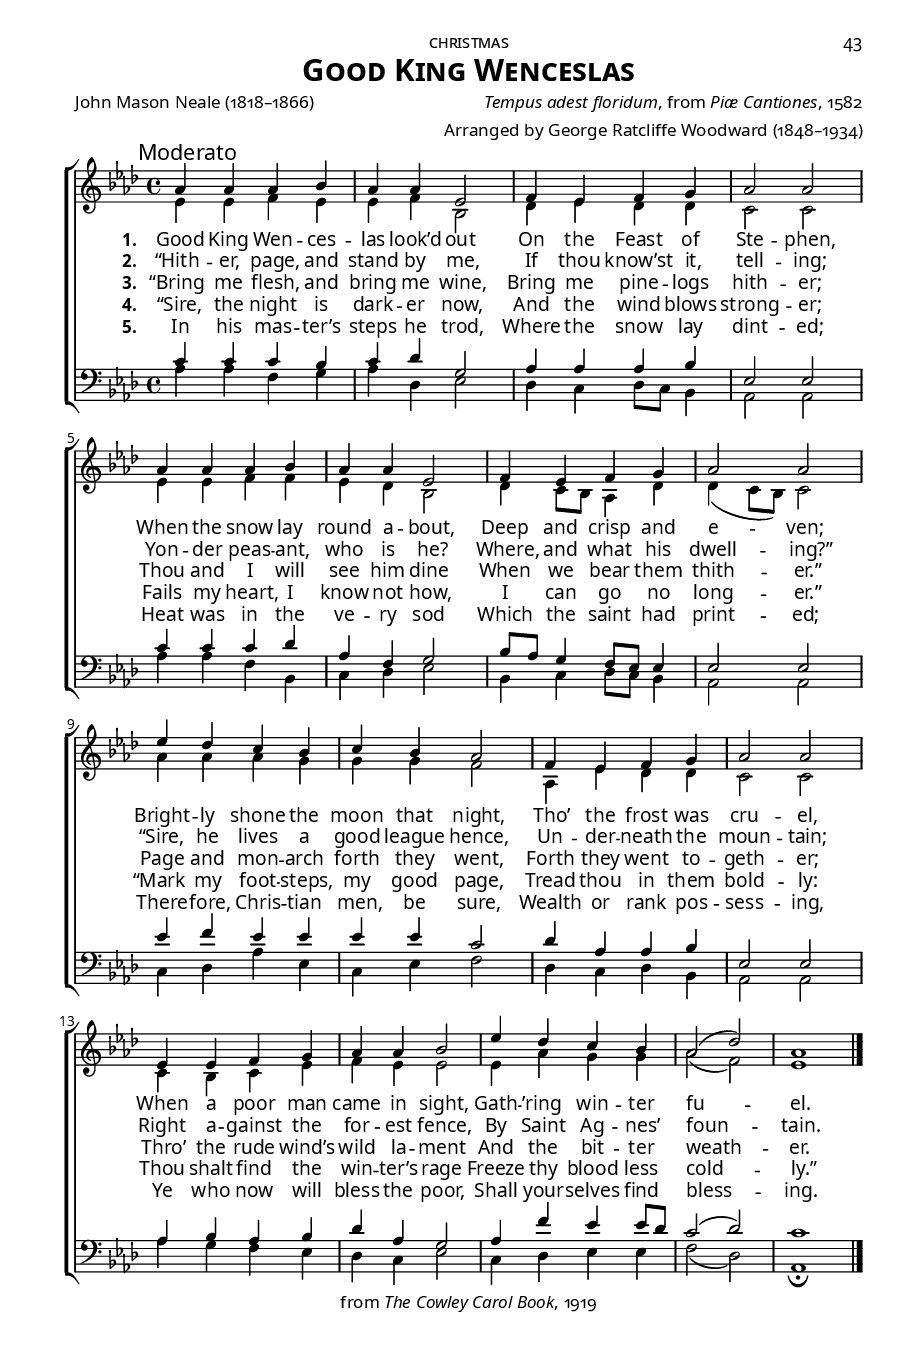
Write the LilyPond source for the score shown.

\version "2.14.2"
\include "util.ly"
\header {
  title = \markup{\override #'(font-name . "Garamond Premier Pro Semibold"){ \abs-fontsize #15 \smallCapsOldStyle"Good King Wenceslas"}}
  poet = \markup\oldStyleNum"John Mason Neale (1818–1866)"
  composer = \markup \concat{ \italic "Tempus adest floridum" ", from " \italic "Piæ Cantiones" \oldStyleNum", 1582"}
  arranger = \markup\oldStyleNum"Arranged by George Ratcliffe Woodward (1848–1934)"
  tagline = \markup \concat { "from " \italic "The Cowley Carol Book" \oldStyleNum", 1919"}
}
\paper {
  paper-height = 9\in
  paper-width = 6\in
  indent = 0\in
  %system-system-spacing = #'((basic-distance . 10) (padding . 0))
  system-system-spacing =
    #'((basic-distance . 0)
       (minimum-distance . 0)
       (padding . -15)
       (stretchability . 100))
  ragged-last-bottom = ##f
  ragged-bottom = ##f
  two-sided = ##t
  inner-margin = 0.5\in
  outer-margin = 0.25\in
  top-margin = 0.25\in
  bottom-margin = 0.25\in
  first-page-number = #043
  print-first-page-number = ##t
  headerLine = \markup{\override #'(font-name . "Garamond Premier Pro") \smallCapsOldStyle"christmas"}
  oddHeaderMarkup = \markup\fill-line{
     \override #'(font-name . "Garamond Premier Pro")\abs-fontsize #8.5
     \combine 
        \fill-line{"" \on-the-fly #print-page-number-check-first
        \oldStylePageNum""
        }
        \fill-line{\headerLine}
  }
  evenHeaderMarkup = \markup {
     \override #'(font-name . "Garamond Premier Pro")\abs-fontsize #8.5
     \combine
        \on-the-fly #print-page-number-check-first
        \oldStylePageNum""
        \fill-line{\headerLine}
  }
}
#(set-global-staff-size 15) \paper{ #(define fonts (make-pango-font-tree "GoudyOlSt BT" "Garamond Premier Pro" "Garamond Premier Pro" (/ 15 20))) }
global = {
  \key aes \major
  \time 4/4
  \override DynamicLineSpanner #'staff-padding = #0.0
  \override DynamicLineSpanner #'Y-extent = #'(0.2 . -0.2)
  \override TextScript #'staff-padding = #0.0
  \override TextScript #'Y-extent = #'(0 . -0)
}

sopMusic = \relative c'' {
  \once \override Score.RehearsalMark #'self-alignment-X = #LEFT
  \mark "Moderato"
  aes4 aes aes bes |
  aes aes ees2 |
  f4 ees f g |
  aes2 aes |
  
  aes4 aes aes bes |
  aes aes ees2 |
  f4 ees f g |
  aes2 aes |
  
  ees'4 des c bes |
  c bes aes2 |
  f4 ees f g |
  aes2 aes |
  
  ees4 ees f g |
  aes aes bes2 |
  ees4 des c bes |
  aes2( des) |
  aes1 \bar "|."
}
sopWords = \lyricmode {
  
}

altoMusic = \relative c' {
  ees4 ees f ees |
  ees f bes,2 |
  des4 ees des des |
  c2 c |
  
  ees4 ees f f |
  ees des bes2 |
  des4 c8[ bes] aes4 des |
  des( c8[ bes]) c2 |
  
  aes'4 aes aes g |
  g g f2 |
  aes,4 ees' des des |
  c2 c |
  
  c4 bes c ees |
  f ees ees2 |
  ees4 aes g g |
  aes2( f) |
  ees1 \bar "|."
}
altoWords = \lyricmode {
  \dropLyricsIX
  \set stanza = #"1. "
  Good King Wen -- ces -- las look’d out
  On the Feast of Ste -- phen,
  When the snow lay round a -- bout,
  Deep and crisp and e -- ven;
  Bright -- ly shone the moon that night,
  Tho’ the frost was cru -- el,
  When a poor man came in sight,
  Gath -- ’ring win -- ter fu -- el.
}
altoWordsII = \lyricmode {
  \dropLyricsIX
  \set stanza = #"2. "
  “Hith -- er, page, and stand by me,
  If thou know’st it, tell -- ing;
  Yon -- der peas -- ant, who is he?
  Where, and what his dwell -- ing?”
  “Sire, he lives a good league hence,
  Un -- der -- neath the moun -- tain;
  Right a -- gainst the for -- est fence,
  By Saint Ag -- nes’ foun -- tain.
}
altoWordsIII = \lyricmode {
  \dropLyricsIX
  \set stanza = #"3. "
  “Bring me flesh, and bring me wine,
  Bring me pine -- logs hith -- er;
  Thou and I will see him dine
  When we bear them thith -- er.”
  Page and mon -- arch forth they went,
  Forth they went to -- geth -- er;
  Thro’ the rude wind’s wild la -- ment
  And the bit -- ter weath -- er.
}
altoWordsIV = \lyricmode {
  \dropLyricsIX
  \set stanza = #"4. "
  “Sire, the night is dark -- er now,
  And the wind blows strong -- er;
  Fails my heart, I know not how,
  I can go no long -- er.”
  “Mark my foot -- steps, my good page,
  Tread thou in them bold -- ly:
  Thou shalt find the win -- ter’s rage
  Freeze thy blood less cold -- ly.”
}
altoWordsV = \lyricmode {
  \dropLyricsIX
  \set stanza = #"5. "
  In his mas -- ter’s steps he trod,
  Where the snow lay dint -- ed;
  Heat was in the ve -- ry sod
  Which the saint had print -- ed;
  There -- fore, Chris -- tian men, be sure,
  Wealth or rank pos -- sess -- ing,
  Ye who now will bless the poor,
  Shall your -- selves find bless -- ing.
}
tenorMusic = \relative c' {
  c4 c c bes |
  c des g,2 |
  aes4 aes aes bes |
  ees,2 ees |
  
  c'4 c c des |
  aes f g2 |
  bes8[ aes] g4 f8[ ees] ees4 |
  ees2 ees |
  
  ees'4 f ees ees |
  ees ees c2 |
  des4 aes aes bes |
  ees,2 ees |
  
  aes4 bes aes bes |
  des aes g2 |
  aes4 f' ees ees8[ des] |
  c2( des)
  c1 \bar "|."
}
tenorWords = \lyricmode {

}

bassMusic = \relative c' {
  aes4 aes f g |
  aes des, ees2 |
  des4 c des8[ c] bes4 |
  aes2 aes |
  
  aes'4 aes f bes, |
  c des ees2 |
  bes4 c des8[ c] bes4 |
  aes2 aes |
  
  c4 des aes' ees |
  c ees f2 |
  des4 c des bes |
  aes2 aes |
  
  aes'4 g f ees |
  des4 c ees2 |
  c4 des ees ees |
  f2( des) |
  aes1\fermata \bar "|."
}
bassWords = \lyricmode {

}

\score {
  <<
   \new ChoirStaff <<
%    \new Lyrics = sopranos \with { \override VerticalAxisGroup #'nonstaff-relatedstaff-spacing = #'((basic-distance . 1)) }
    \new Staff = women <<
      \new Voice = "sopranos" { \voiceOne << \global \sopMusic >> }
      \new Voice = "altos" { \voiceTwo << \global \altoMusic >> }
    >>
    \new Lyrics \with { alignAboveContext = #"women" \override VerticalAxisGroup #'nonstaff-relatedstaff-spacing = #'((basic-distance . 1))} \lyricsto "sopranos" \sopWords
    \new Lyrics = "altosV"  \with { alignBelowContext = #"women" } \lyricsto "sopranos" \altoWordsV
    \new Lyrics = "altosIV"  \with { alignBelowContext = #"women" } \lyricsto "sopranos" \altoWordsIV
    \new Lyrics = "altosIII"  \with { alignBelowContext = #"women" } \lyricsto "sopranos" \altoWordsIII
    \new Lyrics = "altosII"  \with { alignBelowContext = #"women" } \lyricsto "sopranos" \altoWordsII
    \new Lyrics = "altos"  \with { alignBelowContext = #"women" \override VerticalAxisGroup #'nonstaff-relatedstaff-spacing = #'((padding . -0.5)) } \lyricsto "sopranos" \altoWords
   \new Staff = men <<
      \clef bass
      \new Voice = "tenors" { \voiceOne << \global \tenorMusic >> }
      \new Voice = "basses" { \voiceTwo << \global \bassMusic >> }
    >>
    \new Lyrics \with { alignAboveContext = #"men" \override VerticalAxisGroup #'nonstaff-relatedstaff-spacing = #'((basic-distance . 1)) } \lyricsto "tenors" \tenorWords
    \new Lyrics \with { alignBelowContext = #"men" \override VerticalAxisGroup #'nonstaff-relatedstaff-spacing = #'((basic-distance . 1)) } \lyricsto "basses" \bassWords
  >>
%    \new PianoStaff << \new Staff { \new Voice { \pianoRH } } \new Staff { \clef "bass" \pianoLH } >>
  >>
  \layout {
    \context {
      \Score
      %\override SpacingSpanner #'base-shortest-duration = #(ly:make-moment 1 8)
      %\override SpacingSpanner #'common-shortest-duration = #(ly:make-moment 1 4)
    }
    \context {
      % Remove all empty staves
      % \Staff \RemoveEmptyStaves \override VerticalAxisGroup #'remove-first = ##t
    }
    \context {
      \Lyrics
      \override LyricText #'X-offset = #center-on-word
    }
  }
}

